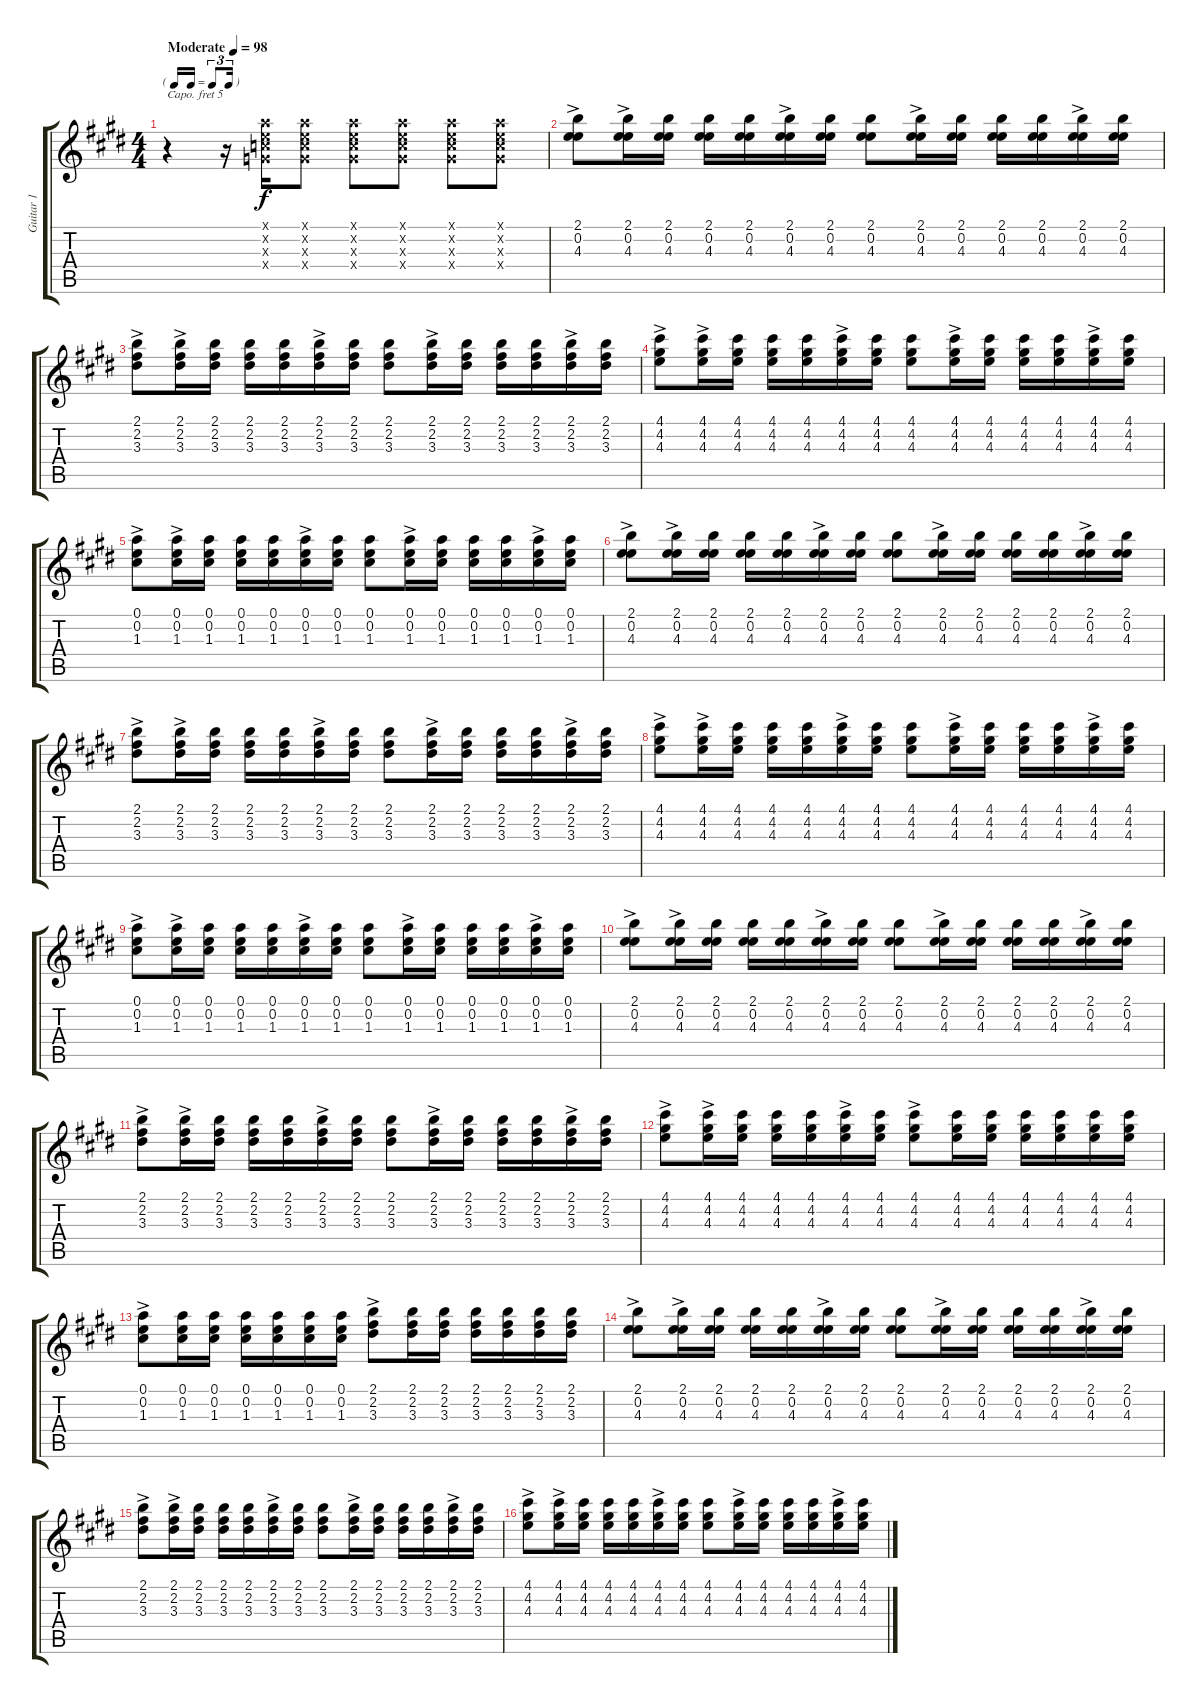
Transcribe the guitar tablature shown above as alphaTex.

\track ("Guitar 1" "Guitar 1") {instrument acousticguitarsteel}
\staff {score tabs}
\capo 5
\tuning (E4 B3 G3 D3 A2 E2) {hide}
\ts (4 4)
\tf triplet16th
\tempo (98 "Moderate")
\clef g2
\ks e
r.4{dy f instrument acousticguitarsteel} r.16 (0.1{x} 0.2{x} 0.3{x} 0.4{x}).16 (0.1{x} 0.2{x} 0.3{x} 0.4{x}).8 (0.1{x} 0.2{x} 0.3{x} 0.4{x}).8 (0.1{x} 0.2{x} 0.3{x} 0.4{x}).8 (0.1{x} 0.2{x} 0.3{x} 0.4{x}).8 (0.1{x} 0.2{x} 0.3{x} 0.4{x}).8 |
(2.1{ac} 0.2{ac} 4.3{ac}).8 (2.1{ac} 0.2{ac} 4.3{ac}).16 (2.1 0.2 4.3).16 (2.1 0.2 4.3).16 (2.1 0.2 4.3).16 (2.1{ac} 0.2{ac} 4.3{ac}).16 (2.1 0.2 4.3).16 (2.1 0.2 4.3).8 (2.1{ac} 0.2{ac} 4.3{ac}).16 (2.1 0.2 4.3).16 (2.1 0.2 4.3).16 (2.1 0.2 4.3).16 (2.1{ac} 0.2{ac} 4.3{ac}).16 (2.1 0.2 4.3).16 |
(2.1{ac} 2.2{ac} 3.3{ac}).8 (2.1{ac} 2.2{ac} 3.3{ac}).16 (2.1 2.2 3.3).16 (2.1 2.2 3.3).16 (2.1 2.2 3.3).16 (2.1{ac} 2.2{ac} 3.3{ac}).16 (2.1 2.2 3.3).16 (2.1 2.2 3.3).8 (2.1{ac} 2.2{ac} 3.3{ac}).16 (2.1 2.2 3.3).16 (2.1 2.2 3.3).16 (2.1 2.2 3.3).16 (2.1{ac} 2.2{ac} 3.3{ac}).16 (2.1 2.2 3.3).16 |
(4.1{ac} 4.2{ac} 4.3{ac}).8 (4.1{ac} 4.2{ac} 4.3{ac}).16 (4.1 4.2 4.3).16 (4.1 4.2 4.3).16 (4.1 4.2 4.3).16 (4.1{ac} 4.2{ac} 4.3{ac}).16 (4.1 4.2 4.3).16 (4.1 4.2 4.3).8 (4.1{ac} 4.2{ac} 4.3{ac}).16 (4.1 4.2 4.3).16 (4.1 4.2 4.3).16 (4.1 4.2 4.3).16 (4.1{ac} 4.2{ac} 4.3{ac}).16 (4.1 4.2 4.3).16 |
(0.1{ac} 0.2{ac} 1.3{ac}).8 (0.1{ac} 0.2{ac} 1.3{ac}).16 (0.1 0.2 1.3).16 (0.1 0.2 1.3).16 (0.1 0.2 1.3).16 (0.1{ac} 0.2{ac} 1.3{ac}).16 (0.1 0.2 1.3).16 (0.1 0.2 1.3).8 (0.1{ac} 0.2{ac} 1.3{ac}).16 (0.1 0.2 1.3).16 (0.1 0.2 1.3).16 (0.1 0.2 1.3).16 (0.1{ac} 0.2{ac} 1.3{ac}).16 (0.1 0.2 1.3).16 |
(2.1{ac} 0.2{ac} 4.3{ac}).8 (2.1{ac} 0.2{ac} 4.3{ac}).16 (2.1 0.2 4.3).16 (2.1 0.2 4.3).16 (2.1 0.2 4.3).16 (2.1{ac} 0.2{ac} 4.3{ac}).16 (2.1 0.2 4.3).16 (2.1 0.2 4.3).8 (2.1{ac} 0.2{ac} 4.3{ac}).16 (2.1 0.2 4.3).16 (2.1 0.2 4.3).16 (2.1 0.2 4.3).16 (2.1{ac} 0.2{ac} 4.3{ac}).16 (2.1 0.2 4.3).16 |
(2.1{ac} 2.2{ac} 3.3{ac}).8 (2.1{ac} 2.2{ac} 3.3{ac}).16 (2.1 2.2 3.3).16 (2.1 2.2 3.3).16 (2.1 2.2 3.3).16 (2.1{ac} 2.2{ac} 3.3{ac}).16 (2.1 2.2 3.3).16 (2.1 2.2 3.3).8 (2.1{ac} 2.2{ac} 3.3{ac}).16 (2.1 2.2 3.3).16 (2.1 2.2 3.3).16 (2.1 2.2 3.3).16 (2.1{ac} 2.2{ac} 3.3{ac}).16 (2.1 2.2 3.3).16 |
(4.1{ac} 4.2{ac} 4.3{ac}).8 (4.1{ac} 4.2{ac} 4.3{ac}).16 (4.1 4.2 4.3).16 (4.1 4.2 4.3).16 (4.1 4.2 4.3).16 (4.1{ac} 4.2{ac} 4.3{ac}).16 (4.1 4.2 4.3).16 (4.1 4.2 4.3).8 (4.1{ac} 4.2{ac} 4.3{ac}).16 (4.1 4.2 4.3).16 (4.1 4.2 4.3).16 (4.1 4.2 4.3).16 (4.1{ac} 4.2{ac} 4.3{ac}).16 (4.1 4.2 4.3).16 |
(0.1{ac} 0.2{ac} 1.3{ac}).8 (0.1{ac} 0.2{ac} 1.3{ac}).16 (0.1 0.2 1.3).16 (0.1 0.2 1.3).16 (0.1 0.2 1.3).16 (0.1{ac} 0.2{ac} 1.3{ac}).16 (0.1 0.2 1.3).16 (0.1 0.2 1.3).8 (0.1{ac} 0.2{ac} 1.3{ac}).16 (0.1 0.2 1.3).16 (0.1 0.2 1.3).16 (0.1 0.2 1.3).16 (0.1{ac} 0.2{ac} 1.3{ac}).16 (0.1 0.2 1.3).16 |
(2.1{ac} 0.2{ac} 4.3{ac}).8 (2.1{ac} 0.2{ac} 4.3{ac}).16 (2.1 0.2 4.3).16 (2.1 0.2 4.3).16 (2.1 0.2 4.3).16 (2.1{ac} 0.2{ac} 4.3{ac}).16 (2.1 0.2 4.3).16 (2.1 0.2 4.3).8 (2.1{ac} 0.2{ac} 4.3{ac}).16 (2.1 0.2 4.3).16 (2.1 0.2 4.3).16 (2.1 0.2 4.3).16 (2.1{ac} 0.2{ac} 4.3{ac}).16 (2.1 0.2 4.3).16 |
(2.1{ac} 2.2{ac} 3.3{ac}).8 (2.1{ac} 2.2{ac} 3.3{ac}).16 (2.1 2.2 3.3).16 (2.1 2.2 3.3).16 (2.1 2.2 3.3).16 (2.1{ac} 2.2{ac} 3.3{ac}).16 (2.1 2.2 3.3).16 (2.1 2.2 3.3).8 (2.1{ac} 2.2{ac} 3.3{ac}).16 (2.1 2.2 3.3).16 (2.1 2.2 3.3).16 (2.1 2.2 3.3).16 (2.1{ac} 2.2{ac} 3.3{ac}).16 (2.1 2.2 3.3).16 |
(4.1{ac} 4.2{ac} 4.3{ac}).8 (4.1{ac} 4.2{ac} 4.3{ac}).16 (4.1 4.2 4.3).16 (4.1 4.2 4.3).16 (4.1 4.2 4.3).16 (4.1{ac} 4.2{ac} 4.3{ac}).16 (4.1 4.2 4.3).16 (4.1{ac} 4.2{ac} 4.3{ac}).8 (4.1 4.2 4.3).16 (4.1 4.2 4.3).16 (4.1 4.2 4.3).16 (4.1 4.2 4.3).16 (4.1 4.2 4.3).16 (4.1 4.2 4.3).16 |
(0.1{ac} 0.2{ac} 1.3{ac}).8 (0.1 0.2 1.3).16 (0.1 0.2 1.3).16 (0.1 0.2 1.3).16 (0.1 0.2 1.3).16 (0.1 0.2 1.3).16 (0.1 0.2 1.3).16 (2.1{ac} 2.2{ac} 3.3{ac}).8 (2.1 2.2 3.3).16 (2.1 2.2 3.3).16 (2.1 2.2 3.3).16 (2.1 2.2 3.3).16 (2.1 2.2 3.3).16 (2.1 2.2 3.3).16 |
(2.1{ac} 0.2{ac} 4.3{ac}).8 (2.1{ac} 0.2{ac} 4.3{ac}).16 (2.1 0.2 4.3).16 (2.1 0.2 4.3).16 (2.1 0.2 4.3).16 (2.1{ac} 0.2{ac} 4.3{ac}).16 (2.1 0.2 4.3).16 (2.1 0.2 4.3).8 (2.1{ac} 0.2{ac} 4.3{ac}).16 (2.1 0.2 4.3).16 (2.1 0.2 4.3).16 (2.1 0.2 4.3).16 (2.1{ac} 0.2{ac} 4.3{ac}).16 (2.1 0.2 4.3).16 |
(2.1{ac} 2.2{ac} 3.3{ac}).8 (2.1{ac} 2.2{ac} 3.3{ac}).16 (2.1 2.2 3.3).16 (2.1 2.2 3.3).16 (2.1 2.2 3.3).16 (2.1{ac} 2.2{ac} 3.3{ac}).16 (2.1 2.2 3.3).16 (2.1 2.2 3.3).8 (2.1{ac} 2.2{ac} 3.3{ac}).16 (2.1 2.2 3.3).16 (2.1 2.2 3.3).16 (2.1 2.2 3.3).16 (2.1{ac} 2.2{ac} 3.3{ac}).16 (2.1 2.2 3.3).16 |
(4.1{ac} 4.2{ac} 4.3{ac}).8 (4.1{ac} 4.2{ac} 4.3{ac}).16 (4.1 4.2 4.3).16 (4.1 4.2 4.3).16 (4.1 4.2 4.3).16 (4.1{ac} 4.2{ac} 4.3{ac}).16 (4.1 4.2 4.3).16 (4.1 4.2 4.3).8 (4.1{ac} 4.2{ac} 4.3{ac}).16 (4.1 4.2 4.3).16 (4.1 4.2 4.3).16 (4.1 4.2 4.3).16 (4.1{ac} 4.2{ac} 4.3{ac}).16 (4.1 4.2 4.3).16
